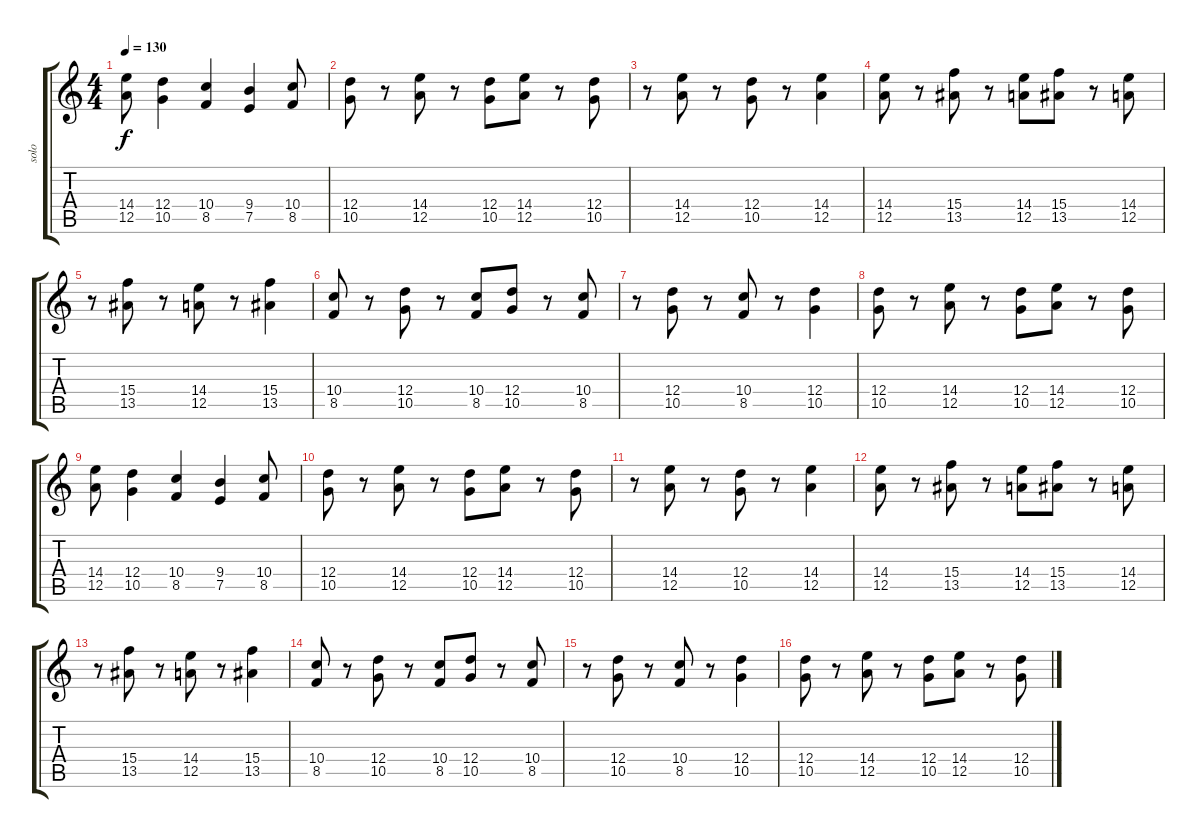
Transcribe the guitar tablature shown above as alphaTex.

\track ("solo" "solo") {instrument overdrivenguitar}
\staff {score tabs}
\tuning (E4 B3 G3 D3 A2 E2) {hide}
\ts (4 4)
\tempo 130
\clef g2
\ks c
(14.4 12.5).8{dy f} (12.4 10.5).4 (10.4 8.5).4 (9.4 7.5).4 (10.4 8.5).8 |
(12.4 10.5).8 r.8 (14.4 12.5).8 r.8 (12.4 10.5).8 (14.4 12.5).8 r.8 (12.4 10.5).8 |
r.8 (14.4 12.5).8 r.8 (12.4 10.5).8 r.8 (14.4 12.5).4 |
(14.4 12.5).8 r.8 (15.4 13.5).8 r.8 (14.4 12.5).8 (15.4 13.5).8 r.8 (14.4 12.5).8 |
r.8 (15.4 13.5).8 r.8 (14.4 12.5).8 r.8 (15.4 13.5).4 |
(10.4 8.5).8 r.8 (12.4 10.5).8 r.8 (10.4 8.5).8 (12.4 10.5).8 r.8 (10.4 8.5).8 |
r.8 (12.4 10.5).8 r.8 (10.4 8.5).8 r.8 (12.4 10.5).4 |
(12.4 10.5).8 r.8 (14.4 12.5).8 r.8 (12.4 10.5).8 (14.4 12.5).8 r.8 (12.4 10.5).8 |
(14.4 12.5).8 (12.4 10.5).4 (10.4 8.5).4 (9.4 7.5).4 (10.4 8.5).8 |
(12.4 10.5).8 r.8 (14.4 12.5).8 r.8 (12.4 10.5).8 (14.4 12.5).8 r.8 (12.4 10.5).8 |
r.8 (14.4 12.5).8 r.8 (12.4 10.5).8 r.8 (14.4 12.5).4 |
(14.4 12.5).8 r.8 (15.4 13.5).8 r.8 (14.4 12.5).8 (15.4 13.5).8 r.8 (14.4 12.5).8 |
r.8 (15.4 13.5).8 r.8 (14.4 12.5).8 r.8 (15.4 13.5).4 |
(10.4 8.5).8 r.8 (12.4 10.5).8 r.8 (10.4 8.5).8 (12.4 10.5).8 r.8 (10.4 8.5).8 |
r.8 (12.4 10.5).8 r.8 (10.4 8.5).8 r.8 (12.4 10.5).4 |
(12.4 10.5).8 r.8 (14.4 12.5).8 r.8 (12.4 10.5).8 (14.4 12.5).8 r.8 (12.4 10.5).8
